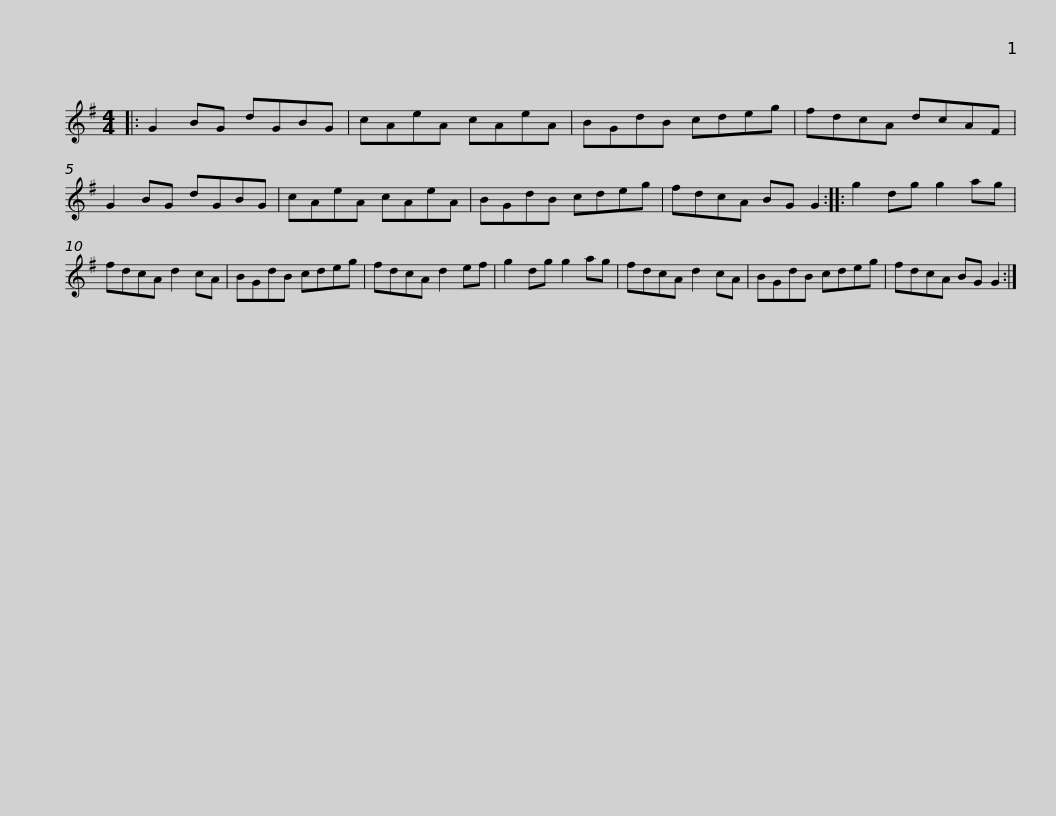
X:1
L:1/8
M:4/4
I:linebreak $
K:G
V:1 treble
V:1
|: G2 BG dGBG | cAeA cAeA | BGdB cdeg | fdcA dcAF | G2 BG dGBG |$ %5
 cAeA cAeA | BGdB cdeg | fdcA BG G2 :: g2 dg g2 ag | fdcA d2 cA | %10
 BGdB cdeg |$ fdcA d2 ef | g2 dg g2 ag | fdcA d2 cA | BGdB cdeg | %15
 fdcA BG G2 :| %16
